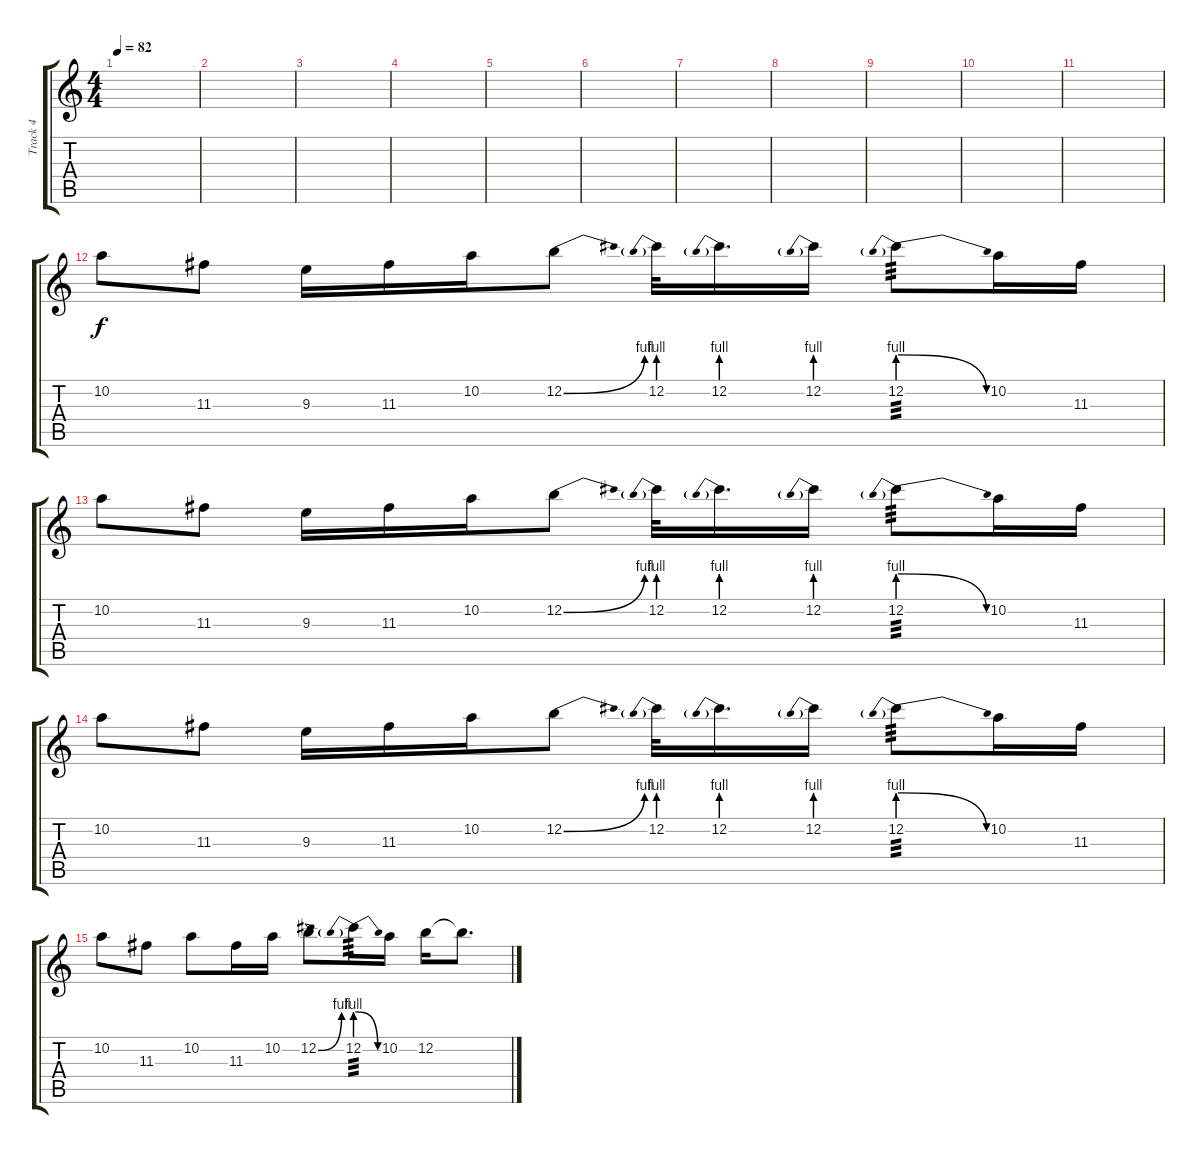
\track ("Track 4" "Track 4") {instrument distortionguitar}
\staff {score tabs}
\tuning (E4 B3 G3 D3 A2 E2) {hide}
\ts (4 4)
\tempo 82
\clef g2
\ks c
|
|
|
|
|
|
|
|
|
|
|
10.2.8 11.3.8 9.3.16 11.3.16 10.2.16 12.2{be (bend 0 0 60 4)}.8 12.2{be (prebend 0 4 60 4)}.32 12.2{be (prebend 0 4 60 4)}.16{d} 12.2{be (prebend 0 4 60 4)}.16 12.2{be (prebendrelease 0 4 60 0)}.8{tp 3} 10.2.16 11.3.16 |
10.2.8 11.3.8 9.3.16 11.3.16 10.2.16 12.2{be (bend 0 0 60 4)}.8 12.2{be (prebend 0 4 60 4)}.32 12.2{be (prebend 0 4 60 4)}.16{d} 12.2{be (prebend 0 4 60 4)}.16 12.2{be (prebendrelease 0 4 60 0)}.8{tp 3} 10.2.16 11.3.16 |
10.2.8 11.3.8 9.3.16 11.3.16 10.2.16 12.2{be (bend 0 0 60 4)}.8 12.2{be (prebend 0 4 60 4)}.32 12.2{be (prebend 0 4 60 4)}.16{d} 12.2{be (prebend 0 4 60 4)}.16 12.2{be (prebendrelease 0 4 60 0)}.8{tp 3} 10.2.16 11.3.16 |
10.2.8 11.3.8 10.2.8 11.3.16 10.2.16 12.2{be (bend 0 0 60 4)}.8 12.2{be (prebendrelease 0 4 60 0)}.16{tp 3} 10.2.16 12.2.16 12.2{t}.8{d}
